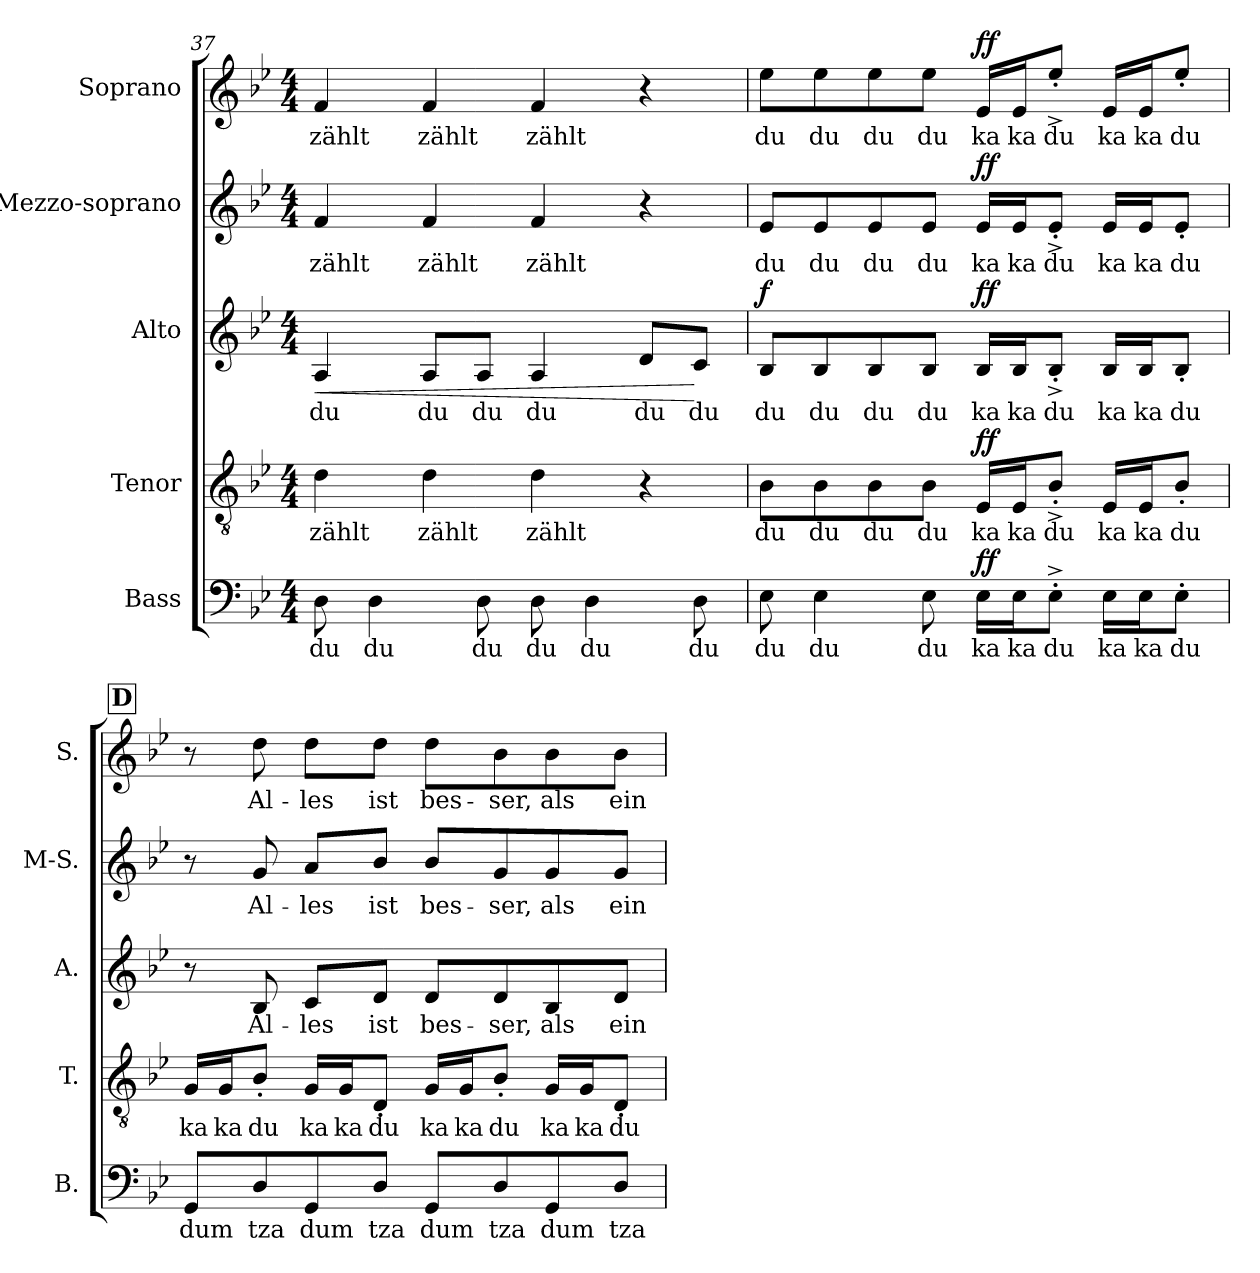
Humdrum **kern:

**kern	**text	**dynam	**kern	**text	**dynam	**kern	**text	**dynam	**kern	**text	**dynam	**kern	**text	**dynam
*part5	*part5	*part5	*part4	*part4	*part4	*part3	*part3	*part3	*part2	*part2	*part2	*part1	*part1	*part1
*staff5	*staff5	*staff5	*staff4	*staff4	*staff4	*staff3	*staff3	*staff3	*staff2	*staff2	*staff2	*staff1	*staff1	*staff1
*I"Bass	*	*	*I"Tenor	*	*	*I"Alto	*	*	*I"Mezzo-soprano	*	*	*I"Soprano	*	*
*I'B.	*	*	*I'T.	*	*	*I'A.	*	*	*I'M-S.	*	*	*I'S.	*	*
*clefF4	*	*	*clefGv2	*	*	*clefG2	*	*	*clefG2	*	*	*clefG2	*	*
*	*	*	*ITrd7c12	*	*	*	*	*	*	*	*	*	*	*
*k[b-e-]	*	*	*k[b-e-]	*	*	*k[b-e-]	*	*	*k[b-e-]	*	*	*k[b-e-]	*	*
*g:	*	*	*g:	*	*	*g:	*	*	*g:	*	*	*g:	*	*
*M4/4	*	*	*M4/4	*	*	*M4/4	*	*	*M4/4	*	*	*M4/4	*	*
=37	=37	=37	=37	=37	=37	=37	=37	=37	=37	=37	=37	=37	=37	=37
!	!LO:LY:b:color=#000000	!	!	!	!	!	!	!	!	!	!	!	!	!
!	!	!	!	!LO:LY:b:color=#000000	!	!	!	!	!	!	!	!	!	!
!	!	!	!	!	!	!	!LO:LY:b:color=#000000	!LO:HP:b	!	!	!	!	!	!
!	!	!	!	!	!	!	!	!	!	!LO:LY:b:color=#000000	!	!	!	!
!	!	!	!	!	!	!	!	!	!	!	!	!	!LO:LY:b:color=#000000	!
8Di\	du	.	4Di\	-zählt	.	4Ai/	du	<	4fi/	-zählt	.	4fi/	-zählt	.
!	!LO:LY:b:color=#000000	!	!	!	!	!	!	!	!	!	!	!	!	!
4Di\	du	.	.	.	.	.	.	.	.	.	.	.	.	.
!	!	!	!	!LO:LY:b:color=#000000	!	!	!	!	!	!	!	!	!	!
!	!	!	!	!	!	!	!LO:LY:b:color=#000000	!	!	!	!	!	!	!
!	!	!	!	!	!	!	!	!	!	!LO:LY:b:color=#000000	!	!	!	!
!	!	!	!	!	!	!	!	!	!	!	!	!	!LO:LY:b:color=#000000	!
.	.	.	4Di\	zählt	.	8Ai/L	du	.	4fi/	zählt	.	4fi/	zählt	.
!	!LO:LY:b:color=#000000	!	!	!	!	!	!	!	!	!	!	!	!	!
!	!	!	!	!	!	!	!LO:LY:b:color=#000000	!	!	!	!	!	!	!
8Di\	du	.	.	.	.	8Ai/J	du	.	.	.	.	.	.	.
!	!LO:LY:b:color=#000000	!	!	!	!	!	!	!	!	!	!	!	!	!
!	!	!	!	!LO:LY:b:color=#000000	!	!	!	!	!	!	!	!	!	!
!	!	!	!	!	!	!	!LO:LY:b:color=#000000	!	!	!	!	!	!	!
!	!	!	!	!	!	!	!	!	!	!LO:LY:b:color=#000000	!	!	!	!
!	!	!	!	!	!	!	!	!	!	!	!	!	!LO:LY:b:color=#000000	!
8Di\	du	.	4Di\	zählt	.	4Ai/	du	.	4fi/	zählt	.	4fi/	zählt	.
!	!LO:LY:b:color=#000000	!	!	!	!	!	!	!	!	!	!	!	!	!
4Di\	du	.	.	.	.	.	.	.	.	.	.	.	.	.
!	!	!	!	!	!	!	!LO:LY:b:color=#000000	!	!	!	!	!	!	!
.	.	.	4r	.	.	8di/L	du	.	4r	.	.	4r	.	.
!	!LO:LY:b:color=#000000	!	!	!	!	!	!	!	!	!	!	!	!	!
!	!	!	!	!	!	!	!LO:LY:b:color=#000000	!	!	!	!	!	!	!
8Di\	du	.	.	.	.	8ci/J	du	[	.	.	.	.	.	.
=38	=38	=38	=38	=38	=38	=38	=38	=38	=38	=38	=38	=38	=38	=38
!	!LO:LY:b:color=#000000	!	!	!	!	!	!	!	!	!	!	!	!	!
!	!	!	!	!LO:LY:b:color=#000000	!	!	!	!	!	!	!	!	!	!
!	!	!	!	!	!	!	!LO:LY:b:color=#000000	!	!	!	!	!	!	!
!	!	!	!	!	!	!	!	!	!	!LO:LY:b:color=#000000	!	!	!	!
!	!	!	!	!	!	!	!	!	!	!	!	!	!LO:LY:b:color=#000000	!
8E-i\	du	.	8BB-i\L	du	.	8B-i/L	du	f	8e-i/L	du	.	8ee-i\L	du	.
!	!LO:LY:b:color=#000000	!	!	!	!	!	!	!	!	!	!	!	!	!
!	!	!	!	!LO:LY:b:color=#000000	!	!	!	!	!	!	!	!	!	!
!	!	!	!	!	!	!	!LO:LY:b:color=#000000	!	!	!	!	!	!	!
!	!	!	!	!	!	!	!	!	!	!LO:LY:b:color=#000000	!	!	!	!
!	!	!	!	!	!	!	!	!	!	!	!	!	!LO:LY:b:color=#000000	!
4E-i\	du	.	8BB-i\	du	.	8B-i/	du	.	8e-i/	du	.	8ee-i\	du	.
!	!	!	!	!LO:LY:b:color=#000000	!	!	!	!	!	!	!	!	!	!
!	!	!	!	!	!	!	!LO:LY:b:color=#000000	!	!	!	!	!	!	!
!	!	!	!	!	!	!	!	!	!	!LO:LY:b:color=#000000	!	!	!	!
!	!	!	!	!	!	!	!	!	!	!	!	!	!LO:LY:b:color=#000000	!
.	.	.	8BB-i\	du	.	8B-i/	du	.	8e-i/	du	.	8ee-i\	du	.
!	!LO:LY:b:color=#000000	!	!	!	!	!	!	!	!	!	!	!	!	!
!	!	!	!	!LO:LY:b:color=#000000	!	!	!	!	!	!	!	!	!	!
!	!	!	!	!	!	!	!LO:LY:b:color=#000000	!	!	!	!	!	!	!
!	!	!	!	!	!	!	!	!	!	!LO:LY:b:color=#000000	!	!	!	!
!	!	!	!	!	!	!	!	!	!	!	!	!	!LO:LY:b:color=#000000	!
8E-i\	du	.	8BB-i\J	du	.	8B-i/J	du	.	8e-i/J	du	.	8ee-i\J	du	.
!	!LO:LY:b:color=#000000	!	!	!	!	!	!	!	!	!	!	!	!	!
!	!	!	!	!LO:LY:b:color=#000000	!	!	!	!	!	!	!	!	!	!
!	!	!	!	!	!	!	!LO:LY:b:color=#000000	!	!	!	!	!	!	!
!	!	!	!	!	!	!	!	!	!	!LO:LY:b:color=#000000	!	!	!	!
!	!	!	!	!	!	!	!	!	!	!	!	!	!LO:LY:b:color=#000000	!
16E-i\LL	ka	ff	16EE-i/LL	ka	ff	16B-i/LL	ka	ff	16e-i/LL	ka	ff	16e-i/LL	ka	ff
!	!LO:LY:b:color=#000000	!	!	!	!	!	!	!	!	!	!	!	!	!
!	!	!	!	!LO:LY:b:color=#000000	!	!	!	!	!	!	!	!	!	!
!	!	!	!	!	!	!	!LO:LY:b:color=#000000	!	!	!	!	!	!	!
!	!	!	!	!	!	!	!	!	!	!LO:LY:b:color=#000000	!	!	!	!
!	!	!	!	!	!	!	!	!	!	!	!	!	!LO:LY:b:color=#000000	!
16E-i\J	ka	.	16EE-i/J	ka	.	16B-i/J	ka	.	16e-i/J	ka	.	16e-i/J	ka	.
!	!LO:LY:b:color=#000000	!	!	!	!	!	!	!	!	!	!	!	!	!
!	!	!	!	!LO:LY:b:color=#000000	!	!	!	!	!	!	!	!	!	!
!	!	!	!	!	!	!	!LO:LY:b:color=#000000	!	!	!	!	!	!	!
!	!	!	!	!	!	!	!	!	!	!LO:LY:b:color=#000000	!	!	!	!
!	!	!	!	!	!	!	!	!	!	!	!	!	!LO:LY:b:color=#000000	!
8E-'^i\J	du	.	8BB-'^i/J	du	.	8B-'^i/J	du	.	8e-'^i/J	du	.	8ee-'^i/J	du	.
!	!LO:LY:b:color=#000000	!	!	!	!	!	!	!	!	!	!	!	!	!
!	!	!	!	!LO:LY:b:color=#000000	!	!	!	!	!	!	!	!	!	!
!	!	!	!	!	!	!	!LO:LY:b:color=#000000	!	!	!	!	!	!	!
!	!	!	!	!	!	!	!	!	!	!LO:LY:b:color=#000000	!	!	!	!
!	!	!	!	!	!	!	!	!	!	!	!	!	!LO:LY:b:color=#000000	!
16E-i\LL	ka	.	16EE-i/LL	ka	.	16B-i/LL	ka	.	16e-i/LL	ka	.	16e-i/LL	ka	.
!	!LO:LY:b:color=#000000	!	!	!	!	!	!	!	!	!	!	!	!	!
!	!	!	!	!LO:LY:b:color=#000000	!	!	!	!	!	!	!	!	!	!
!	!	!	!	!	!	!	!LO:LY:b:color=#000000	!	!	!	!	!	!	!
!	!	!	!	!	!	!	!	!	!	!LO:LY:b:color=#000000	!	!	!	!
!	!	!	!	!	!	!	!	!	!	!	!	!	!LO:LY:b:color=#000000	!
16E-i\J	ka	.	16EE-i/J	ka	.	16B-i/J	ka	.	16e-i/J	ka	.	16e-i/J	ka	.
!	!LO:LY:b:color=#000000	!	!	!	!	!	!	!	!	!	!	!	!	!
!	!	!	!	!LO:LY:b:color=#000000	!	!	!	!	!	!	!	!	!	!
!	!	!	!	!	!	!	!LO:LY:b:color=#000000	!	!	!	!	!	!	!
!	!	!	!	!	!	!	!	!	!	!LO:LY:b:color=#000000	!	!	!	!
!	!	!	!	!	!	!	!	!	!	!	!	!	!LO:LY:b:color=#000000	!
8E-'i\J	du	.	8BB-'i/J	du	.	8B-'i/J	du	.	8e-'i/J	du	.	8ee-'i/J	du	.
!!LO:REH:place=s1:B:color=#000000:enc=box:fs=11.6929:t=D
=39	=39	=39	=39	=39	=39	=39	=39	=39	=39	=39	=39	=39	=39	=39
!	!LO:LY:b:color=#000000	!	!	!	!	!	!	!	!	!	!	!	!	!
!	!	!	!	!LO:LY:b:color=#000000	!	!	!	!	!	!	!	!	!	!
8GGi/L	dum	.	16GGi/LL	ka	.	8r	.	.	8r	.	.	8r	.	.
!	!	!	!	!LO:LY:b:color=#000000	!	!	!	!	!	!	!	!	!	!
.	.	.	16GGi/J	ka	.	.	.	.	.	.	.	.	.	.
!	!LO:LY:b:color=#000000	!	!	!	!	!	!	!	!	!	!	!	!	!
!	!	!	!	!LO:LY:b:color=#000000	!	!	!	!	!	!	!	!	!	!
!	!	!	!	!	!	!	!LO:LY:b:color=#000000	!	!	!	!	!	!	!
!	!	!	!	!	!	!	!	!	!	!LO:LY:b:color=#000000	!	!	!	!
!	!	!	!	!	!	!	!	!	!	!	!	!	!LO:LY:b:color=#000000	!
8Di/	tza	.	8BB-'i/J	du	.	8B-i/	Al-	.	8gi/	Al-	.	8ddi\	Al-	.
!	!LO:LY:b:color=#000000	!	!	!	!	!	!	!	!	!	!	!	!	!
!	!	!	!	!LO:LY:b:color=#000000	!	!	!	!	!	!	!	!	!	!
!	!	!	!	!	!	!	!LO:LY:b:color=#000000	!	!	!	!	!	!	!
!	!	!	!	!	!	!	!	!	!	!LO:LY:b:color=#000000	!	!	!	!
!	!	!	!	!	!	!	!	!	!	!	!	!	!LO:LY:b:color=#000000	!
8GGi/	dum	.	16GGi/LL	ka	.	8ci/L	-les	.	8ai/L	-les	.	8ddi\L	-les	.
!	!	!	!	!LO:LY:b:color=#000000	!	!	!	!	!	!	!	!	!	!
.	.	.	16GGi/J	ka	.	.	.	.	.	.	.	.	.	.
!	!LO:LY:b:color=#000000	!	!	!	!	!	!	!	!	!	!	!	!	!
!	!	!	!	!LO:LY:b:color=#000000	!	!	!	!	!	!	!	!	!	!
!	!	!	!	!	!	!	!LO:LY:b:color=#000000	!	!	!	!	!	!	!
!	!	!	!	!	!	!	!	!	!	!LO:LY:b:color=#000000	!	!	!	!
!	!	!	!	!	!	!	!	!	!	!	!	!	!LO:LY:b:color=#000000	!
8Di/J	tza	.	8DD'i/J	du	.	8di/J	ist	.	8b-i/J	ist	.	8ddi\J	ist	.
!	!LO:LY:b:color=#000000	!	!	!	!	!	!	!	!	!	!	!	!	!
!	!	!	!	!LO:LY:b:color=#000000	!	!	!	!	!	!	!	!	!	!
!	!	!	!	!	!	!	!LO:LY:b:color=#000000	!	!	!	!	!	!	!
!	!	!	!	!	!	!	!	!	!	!LO:LY:b:color=#000000	!	!	!	!
!	!	!	!	!	!	!	!	!	!	!	!	!	!LO:LY:b:color=#000000	!
8GGi/L	dum	.	16GGi/LL	ka	.	8di/L	bes-	.	8b-i/L	bes-	.	8ddi\L	bes-	.
!	!	!	!	!LO:LY:b:color=#000000	!	!	!	!	!	!	!	!	!	!
.	.	.	16GGi/J	ka	.	.	.	.	.	.	.	.	.	.
!	!LO:LY:b:color=#000000	!	!	!	!	!	!	!	!	!	!	!	!	!
!	!	!	!	!LO:LY:b:color=#000000	!	!	!	!	!	!	!	!	!	!
!	!	!	!	!	!	!	!LO:LY:b:color=#000000	!	!	!	!	!	!	!
!	!	!	!	!	!	!	!	!	!	!LO:LY:b:color=#000000	!	!	!	!
!	!	!	!	!	!	!	!	!	!	!	!	!	!LO:LY:b:color=#000000	!
8Di/	tza	.	8BB-'i/J	du	.	8di/	-ser,	.	8gi/	-ser,	.	8b-i\	-ser,	.
!	!LO:LY:b:color=#000000	!	!	!	!	!	!	!	!	!	!	!	!	!
!	!	!	!	!LO:LY:b:color=#000000	!	!	!	!	!	!	!	!	!	!
!	!	!	!	!	!	!	!LO:LY:b:color=#000000	!	!	!	!	!	!	!
!	!	!	!	!	!	!	!	!	!	!LO:LY:b:color=#000000	!	!	!	!
!	!	!	!	!	!	!	!	!	!	!	!	!	!LO:LY:b:color=#000000	!
8GGi/	dum	.	16GGi/LL	ka	.	8B-i/	als	.	8gi/	als	.	8b-i\	als	.
!	!	!	!	!LO:LY:b:color=#000000	!	!	!	!	!	!	!	!	!	!
.	.	.	16GGi/J	ka	.	.	.	.	.	.	.	.	.	.
!	!LO:LY:b:color=#000000	!	!	!	!	!	!	!	!	!	!	!	!	!
!	!	!	!	!LO:LY:b:color=#000000	!	!	!	!	!	!	!	!	!	!
!	!	!	!	!	!	!	!LO:LY:b:color=#000000	!	!	!	!	!	!	!
!	!	!	!	!	!	!	!	!	!	!LO:LY:b:color=#000000	!	!	!	!
!	!	!	!	!	!	!	!	!	!	!	!	!	!LO:LY:b:color=#000000	!
8Di/J	tza	.	8DD'i/J	du	.	8di/J	ein	.	8gi/J	ein	.	8b-i\J	ein	.
=	=	=	=	=	=	=	=	=	=	=	=	=	=	=
*-	*-	*-	*-	*-	*-	*-	*-	*-	*-	*-	*-	*-	*-	*-
